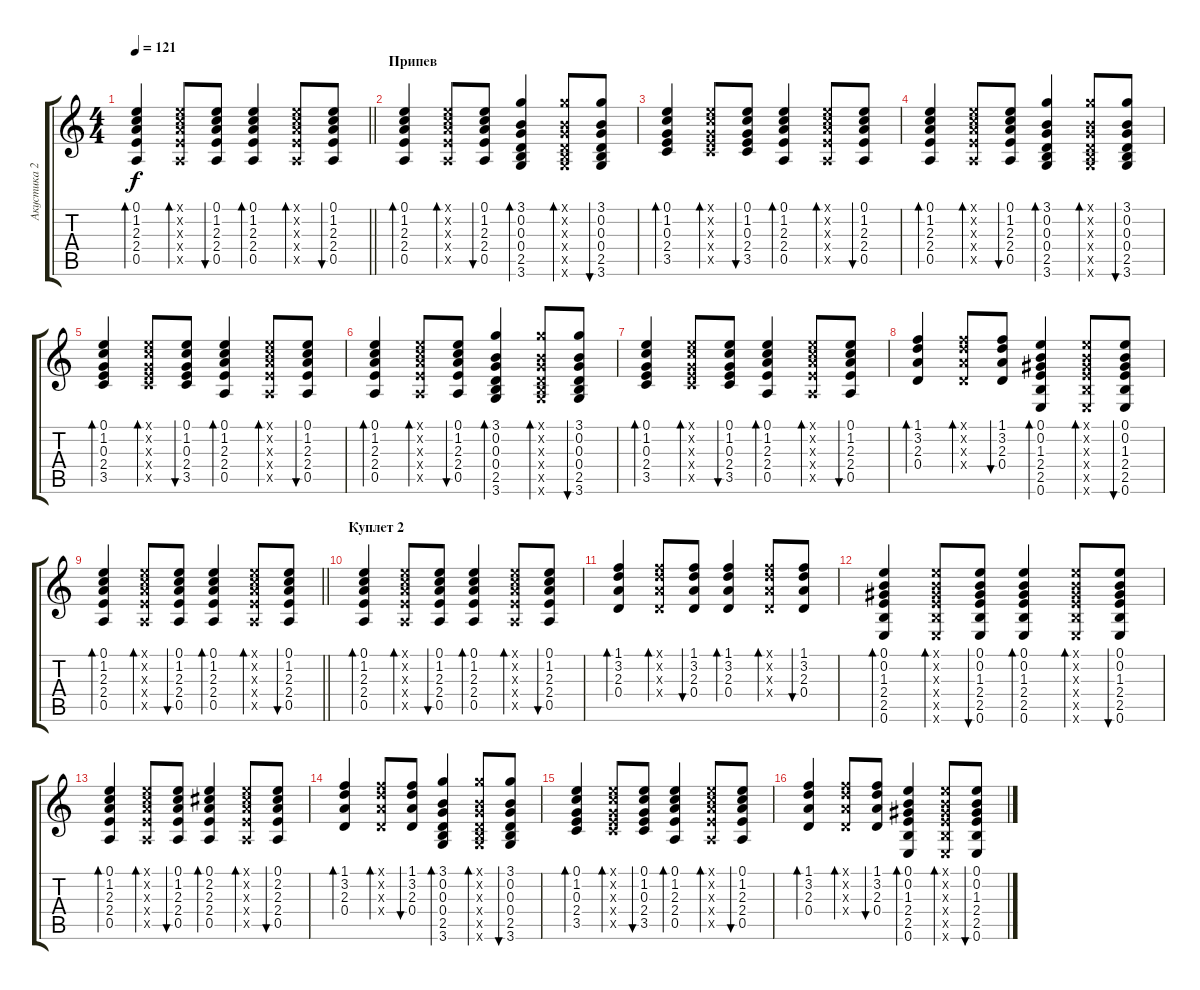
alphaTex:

\track ("Акустика 2" "Акустика 2") {instrument acousticguitarsteel}
\staff {score tabs}
\tuning (E4 B3 G3 D3 A2 E2) {hide}
\ts (4 4)
\tempo 121
\clef g2
\barLineRight lightlight
\ks c
(0.1 1.2 2.3 2.4 0.5).4{bd 60 dy f} (0.1{x} 1.2{x} 2.3{x} 2.4{x} 0.5{x}).8{bd 60} (0.1 1.2 2.3 2.4 0.5).8{bu 60} (0.1 1.2 2.3 2.4 0.5).4{bd 60} (0.1{x} 1.2{x} 2.3{x} 2.4{x} 0.5{x}).8{bd 60} (0.1 1.2 2.3 2.4 0.5).8{bu 60} |
\section ("" "Припев")
(0.1 1.2 2.3 2.4 0.5).4{bd 60} (0.1{x} 1.2{x} 2.3{x} 2.4{x} 0.5{x}).8{bd 60} (0.1 1.2 2.3 2.4 0.5).8{bu 60} (3.1 0.2 0.3 0.4 2.5 3.6).4{bd 60} (3.1{x} 0.2{x} 0.3{x} 0.4{x} 2.5{x} 3.6{x}).8{bd 60} (3.1 0.2 0.3 0.4 2.5 3.6).8{bu 60} |
(0.1 1.2 0.3 2.4 3.5).4{bd 60} (0.1{x} 1.2{x} 0.3{x} 2.4{x} 3.5{x}).8{bd 60} (0.1 1.2 0.3 2.4 3.5).8{bu 60} (0.1 1.2 2.3 2.4 0.5).4{bd 60} (0.1{x} 1.2{x} 2.3{x} 2.4{x} 0.5{x}).8{bd 60} (0.1 1.2 2.3 2.4 0.5).8{bu 60} |
(0.1 1.2 2.3 2.4 0.5).4{bd 60} (0.1{x} 1.2{x} 2.3{x} 2.4{x} 0.5{x}).8{bd 60} (0.1 1.2 2.3 2.4 0.5).8{bu 60} (3.1 0.2 0.3 0.4 2.5 3.6).4{bd 60} (3.1{x} 0.2{x} 0.3{x} 0.4{x} 2.5{x} 3.6{x}).8{bd 60} (3.1 0.2 0.3 0.4 2.5 3.6).8{bu 60} |
(0.1 1.2 0.3 2.4 3.5).4{bd 60} (0.1{x} 1.2{x} 0.3{x} 2.4{x} 3.5{x}).8{bd 60} (0.1 1.2 0.3 2.4 3.5).8{bu 60} (0.1 1.2 2.3 2.4 0.5).4{bd 60} (0.1{x} 1.2{x} 2.3{x} 2.4{x} 0.5{x}).8{bd 60} (0.1 1.2 2.3 2.4 0.5).8{bu 60} |
(0.1 1.2 2.3 2.4 0.5).4{bd 60} (0.1{x} 1.2{x} 2.3{x} 2.4{x} 0.5{x}).8{bd 60} (0.1 1.2 2.3 2.4 0.5).8{bu 60} (3.1 0.2 0.3 0.4 2.5 3.6).4{bd 60} (3.1{x} 0.2{x} 0.3{x} 0.4{x} 2.5{x} 3.6{x}).8{bd 60} (3.1 0.2 0.3 0.4 2.5 3.6).8{bu 60} |
(0.1 1.2 0.3 2.4 3.5).4{bd 60} (0.1{x} 1.2{x} 0.3{x} 2.4{x} 3.5{x}).8{bd 60} (0.1 1.2 0.3 2.4 3.5).8{bu 60} (0.1 1.2 2.3 2.4 0.5).4{bd 60} (0.1{x} 1.2{x} 2.3{x} 2.4{x} 0.5{x}).8{bd 60} (0.1 1.2 2.3 2.4 0.5).8{bu 60} |
(1.1 3.2 2.3 0.4).4{bd 60} (1.1{x} 3.2{x} 2.3{x} 0.4{x}).8{bd 60} (1.1 3.2 2.3 0.4).8{bu 60} (0.1 0.2 1.3 2.4 2.5 0.6).4{bd 60} (0.1{x} 0.2{x} 1.3{x} 2.4{x} 2.5{x} 0.6{x}).8{bd 60} (0.1 0.2 1.3 2.4 2.5 0.6).8{bu 60} |
\barLineRight lightlight
(0.1 1.2 2.3 2.4 0.5).4{bd 60} (0.1{x} 1.2{x} 2.3{x} 2.4{x} 0.5{x}).8{bd 60} (0.1 1.2 2.3 2.4 0.5).8{bu 60} (0.1 1.2 2.3 2.4 0.5).4{bd 60} (0.1{x} 1.2{x} 2.3{x} 2.4{x} 0.5{x}).8{bd 60} (0.1 1.2 2.3 2.4 0.5).8{bu 60} |
\section ("" "Куплет 2")
(0.1 1.2 2.3 2.4 0.5).4{bd 60} (0.1{x} 1.2{x} 2.3{x} 2.4{x} 0.5{x}).8{bd 60} (0.1 1.2 2.3 2.4 0.5).8{bu 60} (0.1 1.2 2.3 2.4 0.5).4{bd 60} (0.1{x} 1.2{x} 2.3{x} 2.4{x} 0.5{x}).8{bd 60} (0.1 1.2 2.3 2.4 0.5).8{bu 60} |
(1.1 3.2 2.3 0.4).4{bd 60} (1.1{x} 3.2{x} 2.3{x} 0.4{x}).8{bd 60} (1.1 3.2 2.3 0.4).8{bu 60} (1.1 3.2 2.3 0.4).4{bd 60} (1.1{x} 3.2{x} 2.3{x} 0.4{x}).8{bd 60} (1.1 3.2 2.3 0.4).8{bu 60} |
(0.1 0.2 1.3 2.4 2.5 0.6).4{bd 60} (0.1{x} 0.2{x} 1.3{x} 2.4{x} 2.5{x} 0.6{x}).8{bd 60} (0.1 0.2 1.3 2.4 2.5 0.6).8{bu 60} (0.1 0.2 1.3 2.4 2.5 0.6).4{bd 60} (0.1{x} 0.2{x} 1.3{x} 2.4{x} 2.5{x} 0.6{x}).8{bd 60} (0.1 0.2 1.3 2.4 2.5 0.6).8{bu 60} |
(0.1 1.2 2.3 2.4 0.5).4{bd 60} (0.1{x} 1.2{x} 2.3{x} 2.4{x} 0.5{x}).8{bd 60} (0.1 1.2 2.3 2.4 0.5).8{bu 60} (0.1 2.2 2.3 2.4 0.5).4{bd 60} (0.1{x} 2.2{x} 2.3{x} 2.4{x} 0.5{x}).8{bd 60} (0.1 2.2 2.3 2.4 0.5).8{bu 60} |
(1.1 3.2 2.3 0.4).4{bd 60} (1.1{x} 3.2{x} 2.3{x} 0.4{x}).8{bd 60} (1.1 3.2 2.3 0.4).8{bu 60} (3.1 0.2 0.3 0.4 2.5 3.6).4{bd 60} (3.1{x} 0.2{x} 0.3{x} 0.4{x} 2.5{x} 3.6{x}).8{bd 60} (3.1 0.2 0.3 0.4 2.5 3.6).8{bu 60} |
(0.1 1.2 0.3 2.4 3.5).4{bd 60} (0.1{x} 1.2{x} 0.3{x} 2.4{x} 3.5{x}).8{bd 60} (0.1 1.2 0.3 2.4 3.5).8{bu 60} (0.1 1.2 2.3 2.4 0.5).4{bd 60} (0.1{x} 1.2{x} 2.3{x} 2.4{x} 0.5{x}).8{bd 60} (0.1 1.2 2.3 2.4 0.5).8{bu 60} |
(1.1 3.2 2.3 0.4).4{bd 60} (1.1{x} 3.2{x} 2.3{x} 0.4{x}).8{bd 60} (1.1 3.2 2.3 0.4).8{bu 60} (0.1 0.2 1.3 2.4 2.5 0.6).4{bd 60} (0.1{x} 0.2{x} 1.3{x} 2.4{x} 2.5{x} 0.6{x}).8{bd 60} (0.1 0.2 1.3 2.4 2.5 0.6).8{bu 60}
